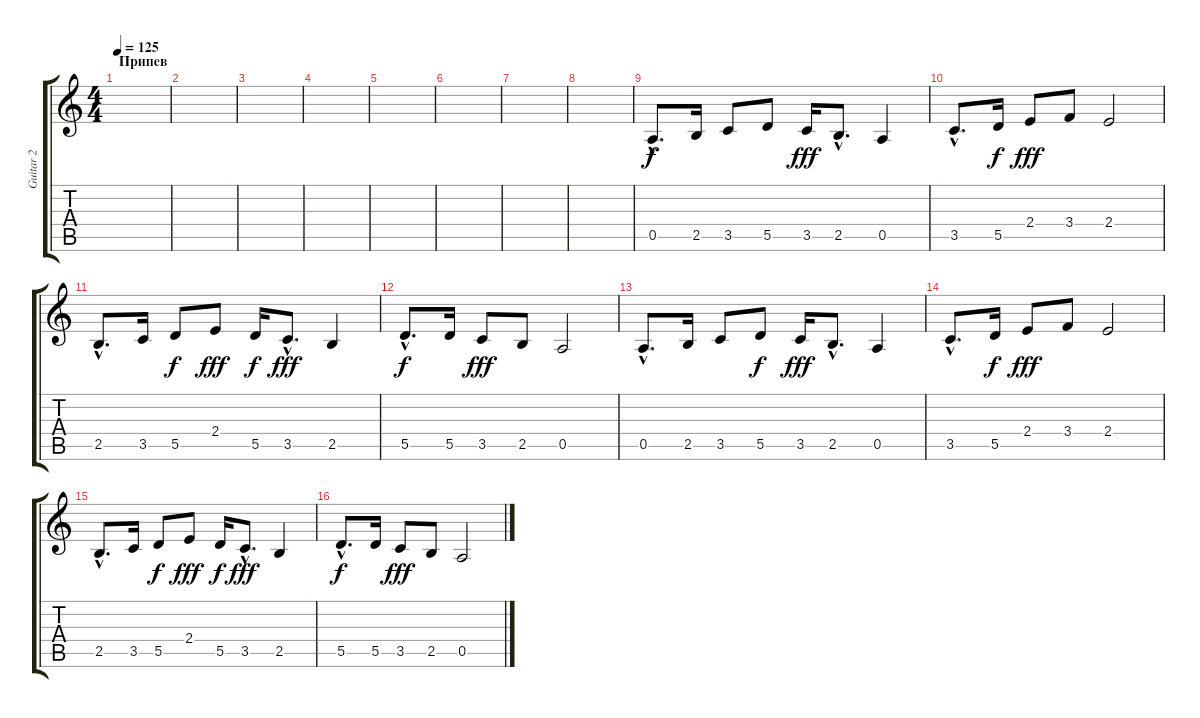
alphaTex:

\track ("Guitar 2" "Guitar 2") {instrument electricguitarclean}
\staff {score tabs}
\tuning (E4 B3 G3 D3 A2 E2) {hide}
\ts (4 4)
\section ("" "Припев")
\tempo 125
\clef g2
\ks c
|
|
|
|
|
|
|
|
0.5{hac}.8{d instrument electricguitarclean} 2.5.16 3.5.8 5.5.8{dy f} 3.5.16{dy fff} 2.5{hac}.8{d} 0.5.4 |
3.5{hac}.8{d} 5.5.16{dy f} 2.4.8{dy fff} 3.4.8 2.4.2 |
2.5{hac}.8{d} 3.5.16 5.5.8{dy f} 2.4.8{dy fff} 5.5.16{dy f} 3.5{hac}.8{d dy fff} 2.5.4 |
5.5{hac}.8{d dy f} 5.5.16 3.5.8{dy fff} 2.5.8 0.5.2 |
0.5{hac}.8{d} 2.5.16 3.5.8 5.5.8{dy f} 3.5.16{dy fff} 2.5{hac}.8{d} 0.5.4 |
3.5{hac}.8{d} 5.5.16{dy f} 2.4.8{dy fff} 3.4.8 2.4.2 |
2.5{hac}.8{d} 3.5.16 5.5.8{dy f} 2.4.8{dy fff} 5.5.16{dy f} 3.5{hac}.8{d dy fff} 2.5.4 |
5.5{hac}.8{d dy f} 5.5.16 3.5.8{dy fff} 2.5.8 0.5.2
